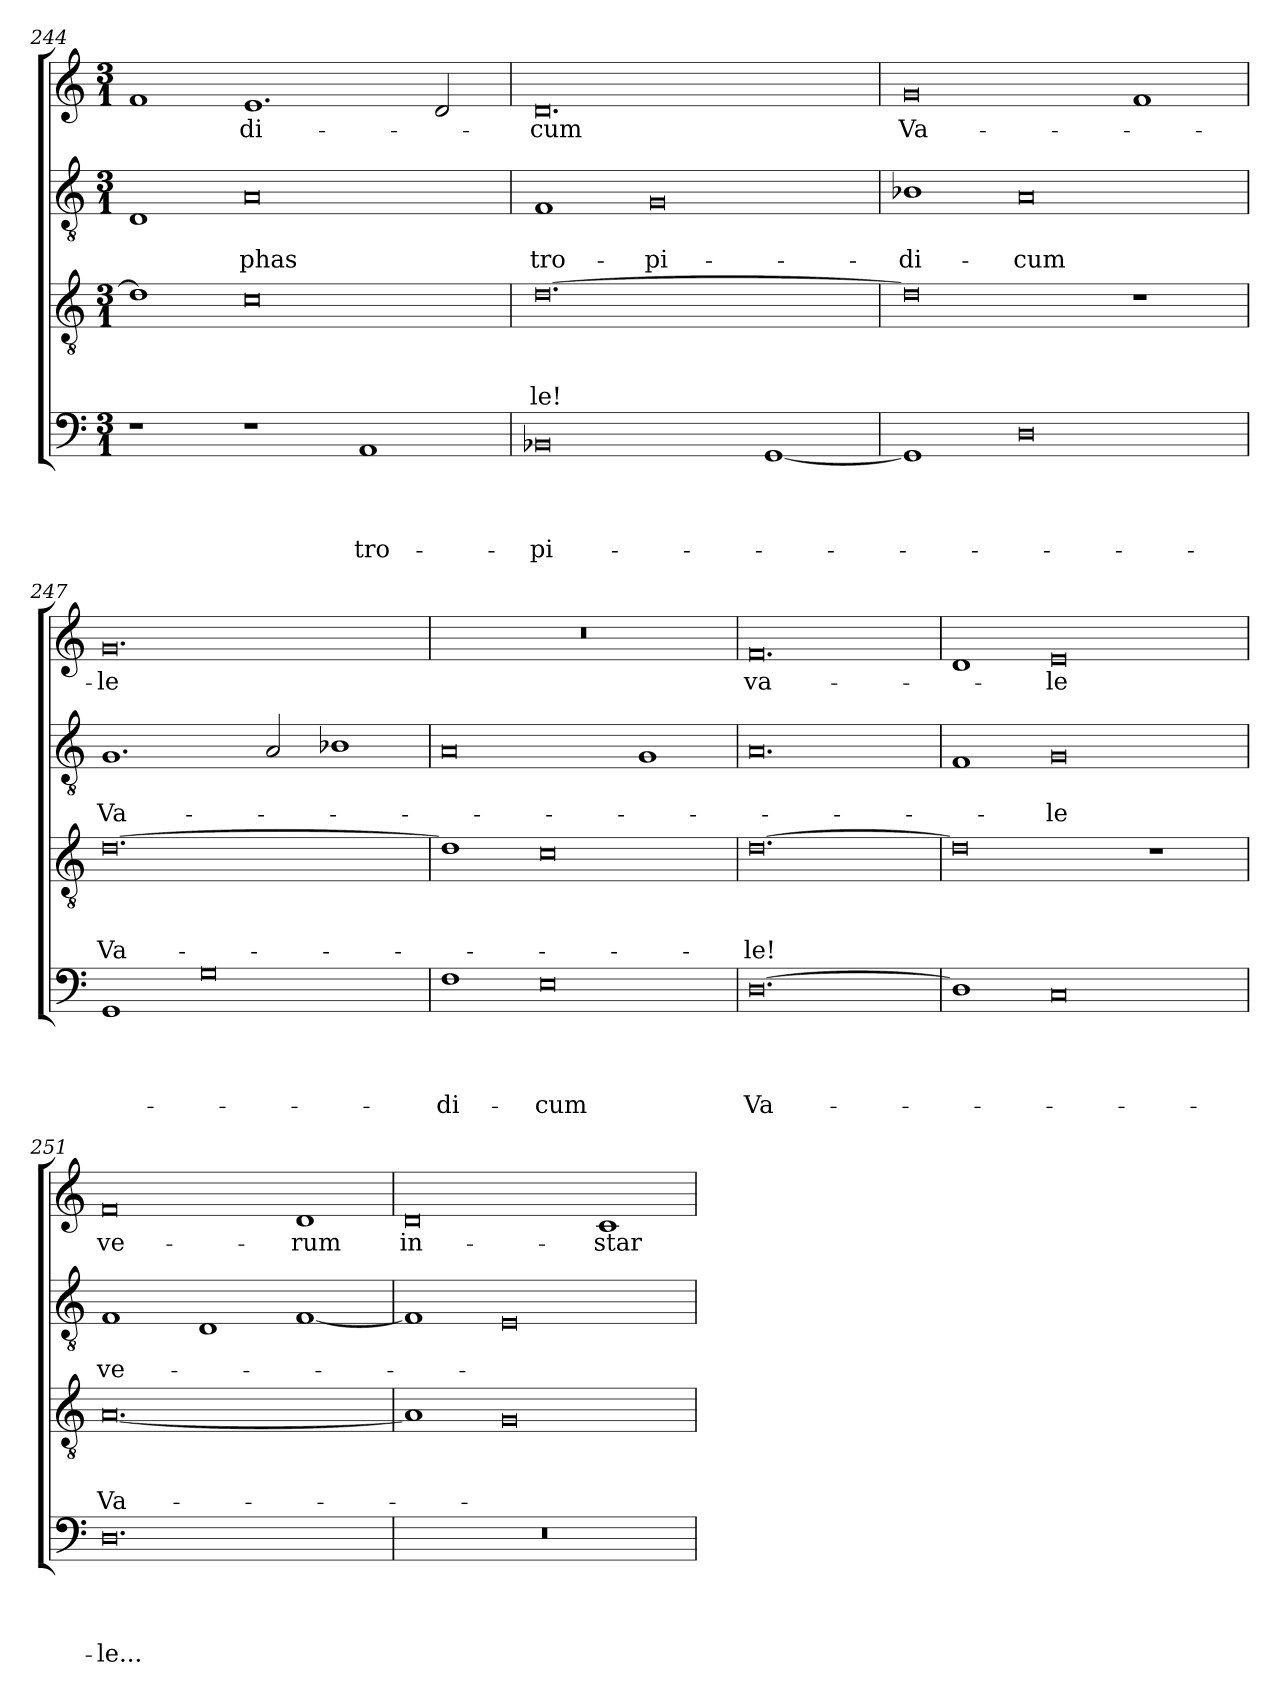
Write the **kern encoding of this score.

**kern	**text	**text	**text	**text	**kern	**text	**text	**text	**kern	**text	**text	**kern	**text
*part4	*part4	*part4	*part4	*part4	*part3	*part3	*part3	*part3	*part2	*part2	*part2	*part1	*part1
*staff4	*staff4	*staff4	*staff4	*staff4	*staff3	*staff3	*staff3	*staff3	*staff2	*staff2	*staff2	*staff1	*staff1
*clefF4	*	*	*	*	*clefGv2	*	*	*	*clefGv2	*	*	*clefG2	*
*k[]	*	*	*	*	*k[]	*	*	*	*k[]	*	*	*k[]	*
*C:	*	*	*	*	*C:	*	*	*	*C:	*	*	*C:	*
*M3/1	*	*	*	*	*M3/1	*	*	*	*M3/1	*	*	*M3/1	*
=244	=244	=244	=244	=244	=244	=244	=244	=244	=244	=244	=244	=244	=244
1r	.	.	.	.	1d]	.	.	.	1D	.	.	1f	.
!	!	!	!	!	!	!	!	!	!	!	!LO:LY:b	!	!LO:LY:b
1r	.	.	.	.	0c	.	.	.	0A	.	-phas	1.e	-di-
!	!	!	!	!LO:LY:b	!	!	!	!	!	!	!	!	!
1AA	.	.	.	tro-	.	.	.	.	.	.	.	.	.
.	.	.	.	.	.	.	.	.	.	.	.	2d/	.
!!LO:LB:g=z
=245	=245	=245	=245	=245	=245	=245	=245	=245	=245	=245	=245	=245	=245
!	!	!	!	!LO:LY:b	!	!	!	!LO:LY:b	!	!	!LO:LY:b	!	!LO:LY:b
0BB-	.	.	.	-pi-	[0.d	.	.	-le!	1F	.	tro-	0.d	-cum
!	!	!	!	!	!	!	!	!	!	!	!LO:LY:b	!	!
.	.	.	.	.	.	.	.	.	0G	.	-pi-	.	.
[1GG	.	.	.	.	.	.	.	.	.	.	.	.	.
=246	=246	=246	=246	=246	=246	=246	=246	=246	=246	=246	=246	=246	=246
!	!	!	!	!	!	!	!	!	!	!	!LO:LY:b	!	!LO:LY:b
1GG]	.	.	.	.	0d]	.	.	.	1B-	.	-di-	0g	Va-
!	!	!	!	!	!	!	!	!	!	!	!LO:LY:b	!	!
0D	.	.	.	.	.	.	.	.	0A	.	-cum	.	.
.	.	.	.	.	1r	.	.	.	.	.	.	1f	.
=247	=247	=247	=247	=247	=247	=247	=247	=247	=247	=247	=247	=247	=247
!	!	!	!	!	!	!	!	!LO:LY:b	!	!	!LO:LY:b	!	!LO:LY:b
1GG	.	.	.	.	[0.d	.	.	Va-	1.G	.	Va-	0.g	-le
0G	.	.	.	.	.	.	.	.	.	.	.	.	.
.	.	.	.	.	.	.	.	.	2A/	.	.	.	.
.	.	.	.	.	.	.	.	.	1B-	.	.	.	.
=248	=248	=248	=248	=248	=248	=248	=248	=248	=248	=248	=248	=248	=248
!	!	!	!	!LO:LY:b	!	!	!	!	!	!	!	!	!
1F	.	.	.	-di-	1d]	.	.	.	0A	.	.	0.r	.
!	!	!	!	!LO:LY:b	!	!	!	!	!	!	!	!	!
0E	.	.	.	-cum	0c	.	.	.	.	.	.	.	.
.	.	.	.	.	.	.	.	.	1G	.	.	.	.
=249	=249	=249	=249	=249	=249	=249	=249	=249	=249	=249	=249	=249	=249
!	!	!	!	!LO:LY:b	!	!	!	!LO:LY:b	!	!	!	!	!LO:LY:b
[0.D	.	.	.	Va-	[0.d	.	.	-le!	0.A	.	.	0.f	va-
=250	=250	=250	=250	=250	=250	=250	=250	=250	=250	=250	=250	=250	=250
1D]	.	.	.	.	0d]	.	.	.	1F	.	.	1d	.
!	!	!	!	!	!	!	!	!	!	!	!LO:LY:b	!	!LO:LY:b
0C	.	.	.	.	.	.	.	.	0G	.	-le	0e	-le
.	.	.	.	.	1r	.	.	.	.	.	.	.	.
!!LO:LB:g=z
=251	=251	=251	=251	=251	=251	=251	=251	=251	=251	=251	=251	=251	=251
!	!	!	!	!LO:LY:b	!	!	!	!LO:LY:b	!	!	!LO:LY:b	!	!LO:LY:b
0.D	.	.	.	-le...	[0.A	.	.	Va-	1F	.	ve-	0f	ve-
.	.	.	.	.	.	.	.	.	1D	.	.	.	.
!	!	!	!	!	!	!	!	!	!	!	!	!	!LO:LY:b
.	.	.	.	.	.	.	.	.	[1F	.	.	1d	-rum
=252	=252	=252	=252	=252	=252	=252	=252	=252	=252	=252	=252	=252	=252
!	!	!	!	!	!	!	!	!	!	!	!	!	!LO:LY:b
0.r	.	.	.	.	1A]	.	.	.	1F]	.	.	0d	in-
.	.	.	.	.	0G	.	.	.	0E	.	.	.	.
!	!	!	!	!	!	!	!	!	!	!	!	!	!LO:LY:b
.	.	.	.	.	.	.	.	.	.	.	.	1c	-star
=	=	=	=	=	=	=	=	=	=	=	=	=	=
*-	*-	*-	*-	*-	*-	*-	*-	*-	*-	*-	*-	*-	*-
